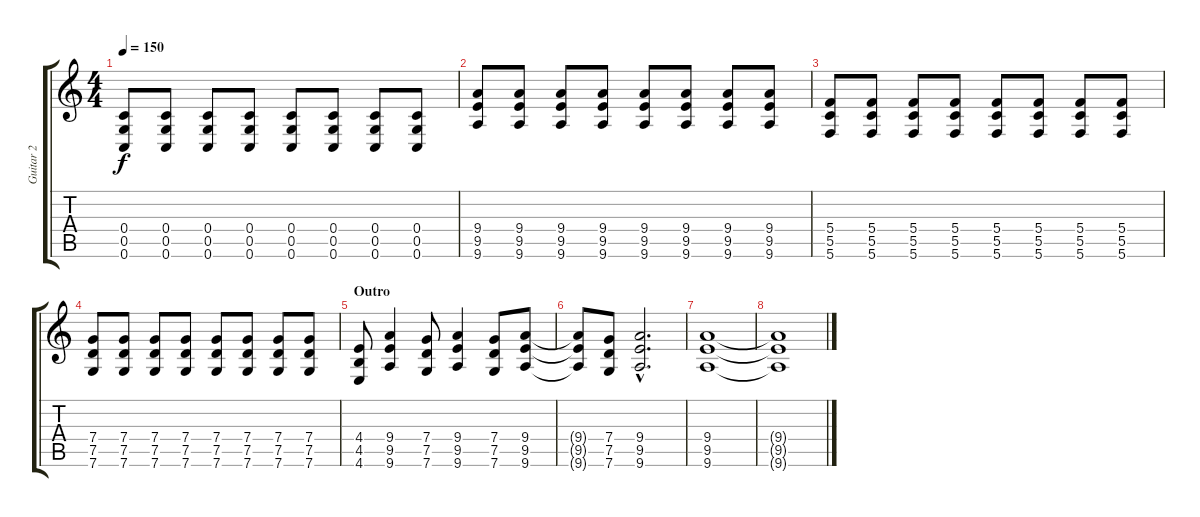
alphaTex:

\track ("Guitar 2" "Guitar 2") {instrument overdrivenguitar}
\staff {score tabs}
\tuning (D4 A3 F3 C3 G2 C2) {hide}
\ts (4 4)
\tempo 150
\clef g2
\ks c
(0.4 0.5 0.6).8{dy f} (0.4 0.5 0.6).8 (0.4 0.5 0.6).8 (0.4 0.5 0.6).8 (0.4 0.5 0.6).8 (0.4 0.5 0.6).8 (0.4 0.5 0.6).8 (0.4 0.5 0.6).8 |
(9.4 9.5 9.6).8 (9.4 9.5 9.6).8 (9.4 9.5 9.6).8 (9.4 9.5 9.6).8 (9.4 9.5 9.6).8 (9.4 9.5 9.6).8 (9.4 9.5 9.6).8 (9.4 9.5 9.6).8 |
(5.4 5.5 5.6).8 (5.4 5.5 5.6).8 (5.4 5.5 5.6).8 (5.4 5.5 5.6).8 (5.4 5.5 5.6).8 (5.4 5.5 5.6).8 (5.4 5.5 5.6).8 (5.4 5.5 5.6).8 |
(7.4 7.5 7.6).8 (7.4 7.5 7.6).8 (7.4 7.5 7.6).8 (7.4 7.5 7.6).8 (7.4 7.5 7.6).8 (7.4 7.5 7.6).8 (7.4 7.5 7.6).8 (7.4 7.5 7.6).8 |
\section ("" "Outro")
(4.4 4.5 4.6).8 (9.4 9.5 9.6).4 (7.4 7.5 7.6).8 (9.4 9.5 9.6).4 (7.4 7.5 7.6).8 (9.4 9.5 9.6).8 |
(9.4{t} 9.5{t} 9.6{t}).8 (7.4 7.5 7.6).8 (9.4{hac} 9.5{hac} 9.6{hac}).2{d} |
(9.4 9.5 9.6).1 |
(9.4{t} 9.5{t} 9.6{t}).1
